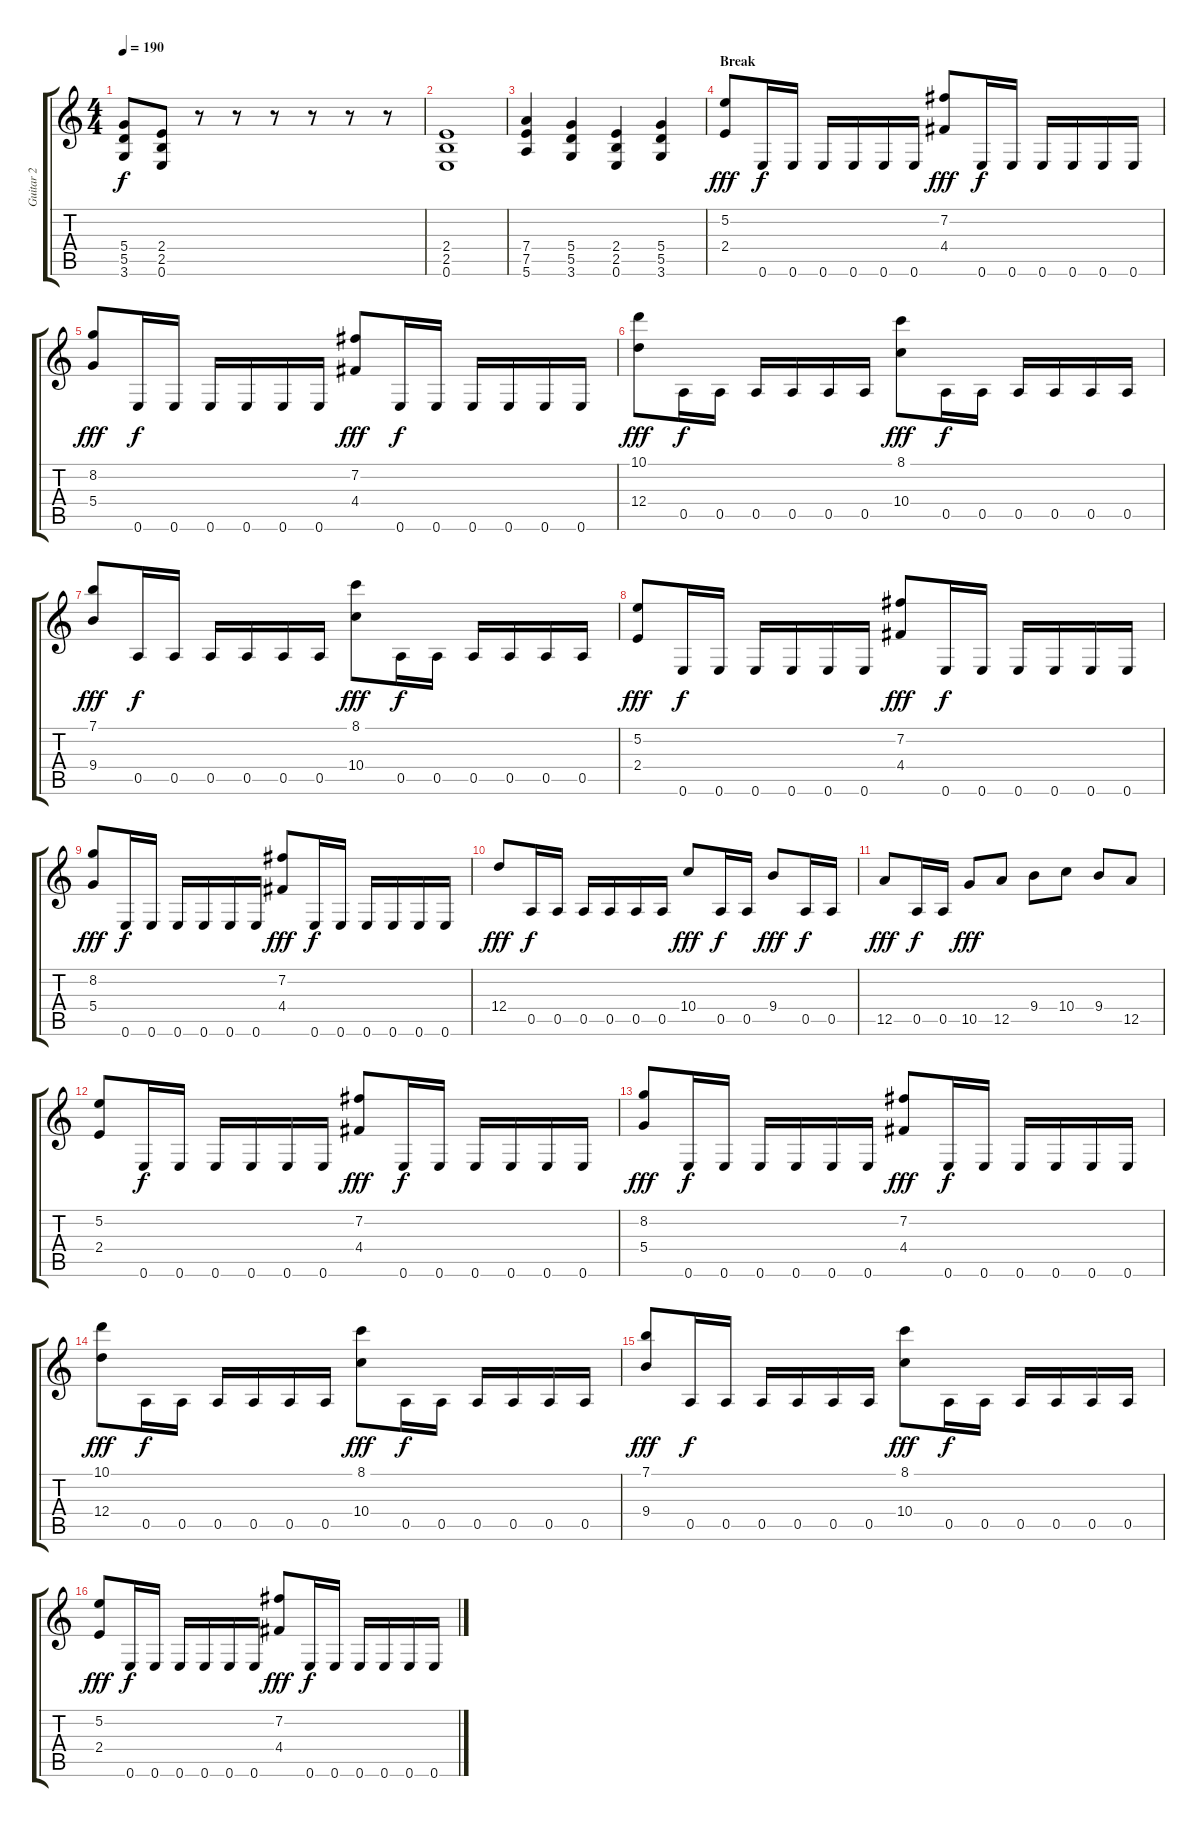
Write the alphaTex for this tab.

\track ("Guitar 2" "Guitar 2") {instrument distortionguitar}
\staff {score tabs}
\tuning (E4 B3 G3 D3 A2 E2) {hide}
\ts (4 4)
\tempo 190
\clef g2
\ks c
(5.4 5.5 3.6).8{dy f} (2.4 2.5 0.6).8 r.8 r.8 r.8 r.8 r.8 r.8 |
(2.4 2.5 0.6).1 |
(7.4 7.5 5.6).4 (5.4 5.5 3.6).4 (2.4 2.5 0.6).4 (5.4 5.5 3.6).4 |
\section ("" "Break")
(5.2 2.4).8{dy fff} 0.6.16{dy f} 0.6.16 0.6.16 0.6.16 0.6.16 0.6.16 (7.2 4.4).8{dy fff} 0.6.16{dy f} 0.6.16 0.6.16 0.6.16 0.6.16 0.6.16 |
(8.2 5.4).8{dy fff} 0.6.16{dy f} 0.6.16 0.6.16 0.6.16 0.6.16 0.6.16 (7.2 4.4).8{dy fff} 0.6.16{dy f} 0.6.16 0.6.16 0.6.16 0.6.16 0.6.16 |
(10.1 12.4).8{dy fff} 0.5.16{dy f} 0.5.16 0.5.16 0.5.16 0.5.16 0.5.16 (8.1 10.4).8{dy fff} 0.5.16{dy f} 0.5.16 0.5.16 0.5.16 0.5.16 0.5.16 |
(7.1 9.4).8{dy fff} 0.5.16{dy f} 0.5.16 0.5.16 0.5.16 0.5.16 0.5.16 (8.1 10.4).8{dy fff} 0.5.16{dy f} 0.5.16 0.5.16 0.5.16 0.5.16 0.5.16 |
(5.2 2.4).8{dy fff} 0.6.16{dy f} 0.6.16 0.6.16 0.6.16 0.6.16 0.6.16 (7.2 4.4).8{dy fff} 0.6.16{dy f} 0.6.16 0.6.16 0.6.16 0.6.16 0.6.16 |
(8.2 5.4).8{dy fff} 0.6.16{dy f} 0.6.16 0.6.16 0.6.16 0.6.16 0.6.16 (7.2 4.4).8{dy fff} 0.6.16{dy f} 0.6.16 0.6.16 0.6.16 0.6.16 0.6.16 |
12.4.8{dy fff} 0.5.16{dy f} 0.5.16 0.5.16 0.5.16 0.5.16 0.5.16 10.4.8{dy fff} 0.5.16{dy f} 0.5.16 9.4.8{dy fff} 0.5.16{dy f} 0.5.16 |
12.5.8{dy fff} 0.5.16{dy f} 0.5.16 10.5.8{dy fff} 12.5.8 9.4.8 10.4.8 9.4.8 12.5.8 |
(5.2 2.4).8 0.6.16{dy f} 0.6.16 0.6.16 0.6.16 0.6.16 0.6.16 (7.2 4.4).8{dy fff} 0.6.16{dy f} 0.6.16 0.6.16 0.6.16 0.6.16 0.6.16 |
(8.2 5.4).8{dy fff} 0.6.16{dy f} 0.6.16 0.6.16 0.6.16 0.6.16 0.6.16 (7.2 4.4).8{dy fff} 0.6.16{dy f} 0.6.16 0.6.16 0.6.16 0.6.16 0.6.16 |
(10.1 12.4).8{dy fff} 0.5.16{dy f} 0.5.16 0.5.16 0.5.16 0.5.16 0.5.16 (8.1 10.4).8{dy fff} 0.5.16{dy f} 0.5.16 0.5.16 0.5.16 0.5.16 0.5.16 |
(7.1 9.4).8{dy fff} 0.5.16{dy f} 0.5.16 0.5.16 0.5.16 0.5.16 0.5.16 (8.1 10.4).8{dy fff} 0.5.16{dy f} 0.5.16 0.5.16 0.5.16 0.5.16 0.5.16 |
(5.2 2.4).8{dy fff} 0.6.16{dy f} 0.6.16 0.6.16 0.6.16 0.6.16 0.6.16 (7.2 4.4).8{dy fff} 0.6.16{dy f} 0.6.16 0.6.16 0.6.16 0.6.16 0.6.16
